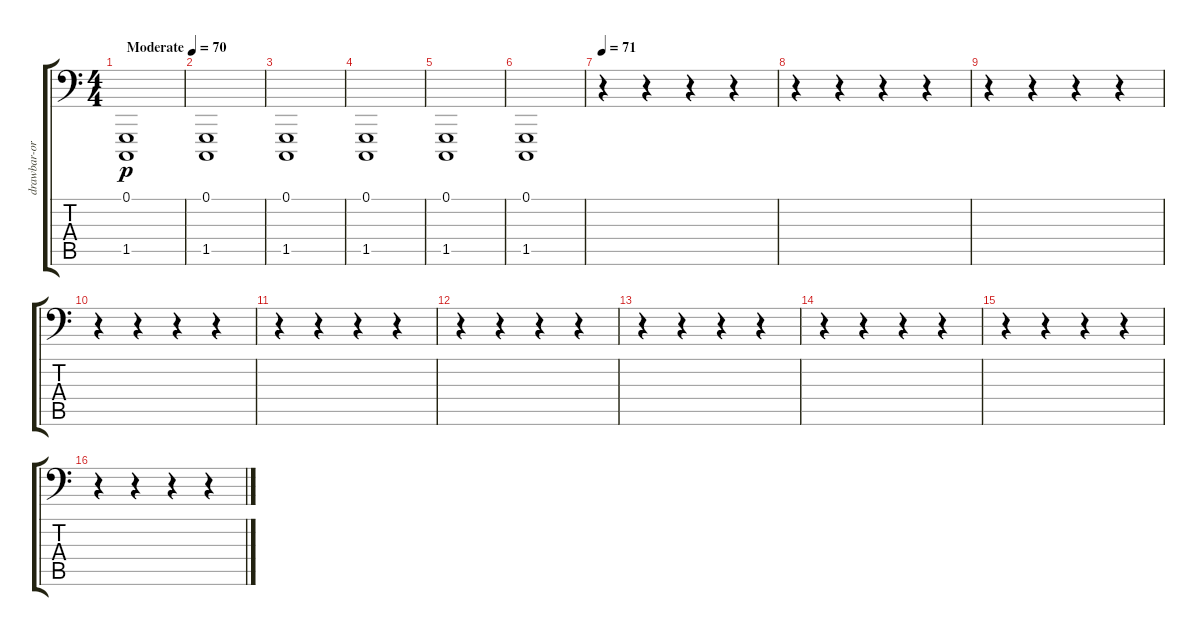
\track ("drawbar-organ" "drawbar-or") {instrument drawbarorgan}
\staff {score tabs}
\tuning (G1 F1 Eb1 Db1 B0 A0) {hide}
\ts (4 4)
\tempo (70 "Moderate")
\tempo 66
\tempo (70 "Moderate")
\clef f4
\ks c
(0.1 1.5).1{dy p instrument drawbarorgan} |
(0.1 1.5).1 |
(0.1 1.5).1 |
(0.1 1.5).1 |
(0.1 1.5).1 |
(0.1 1.5).1 |
\tempo 71
r.4 r.4 r.4 r.4 |
r.4 r.4 r.4 r.4 |
r.4 r.4 r.4 r.4 |
r.4 r.4 r.4 r.4 |
r.4 r.4 r.4 r.4 |
r.4 r.4 r.4 r.4 |
r.4 r.4 r.4 r.4 |
r.4 r.4 r.4 r.4 |
r.4 r.4 r.4 r.4 |
r.4 r.4 r.4 r.4
